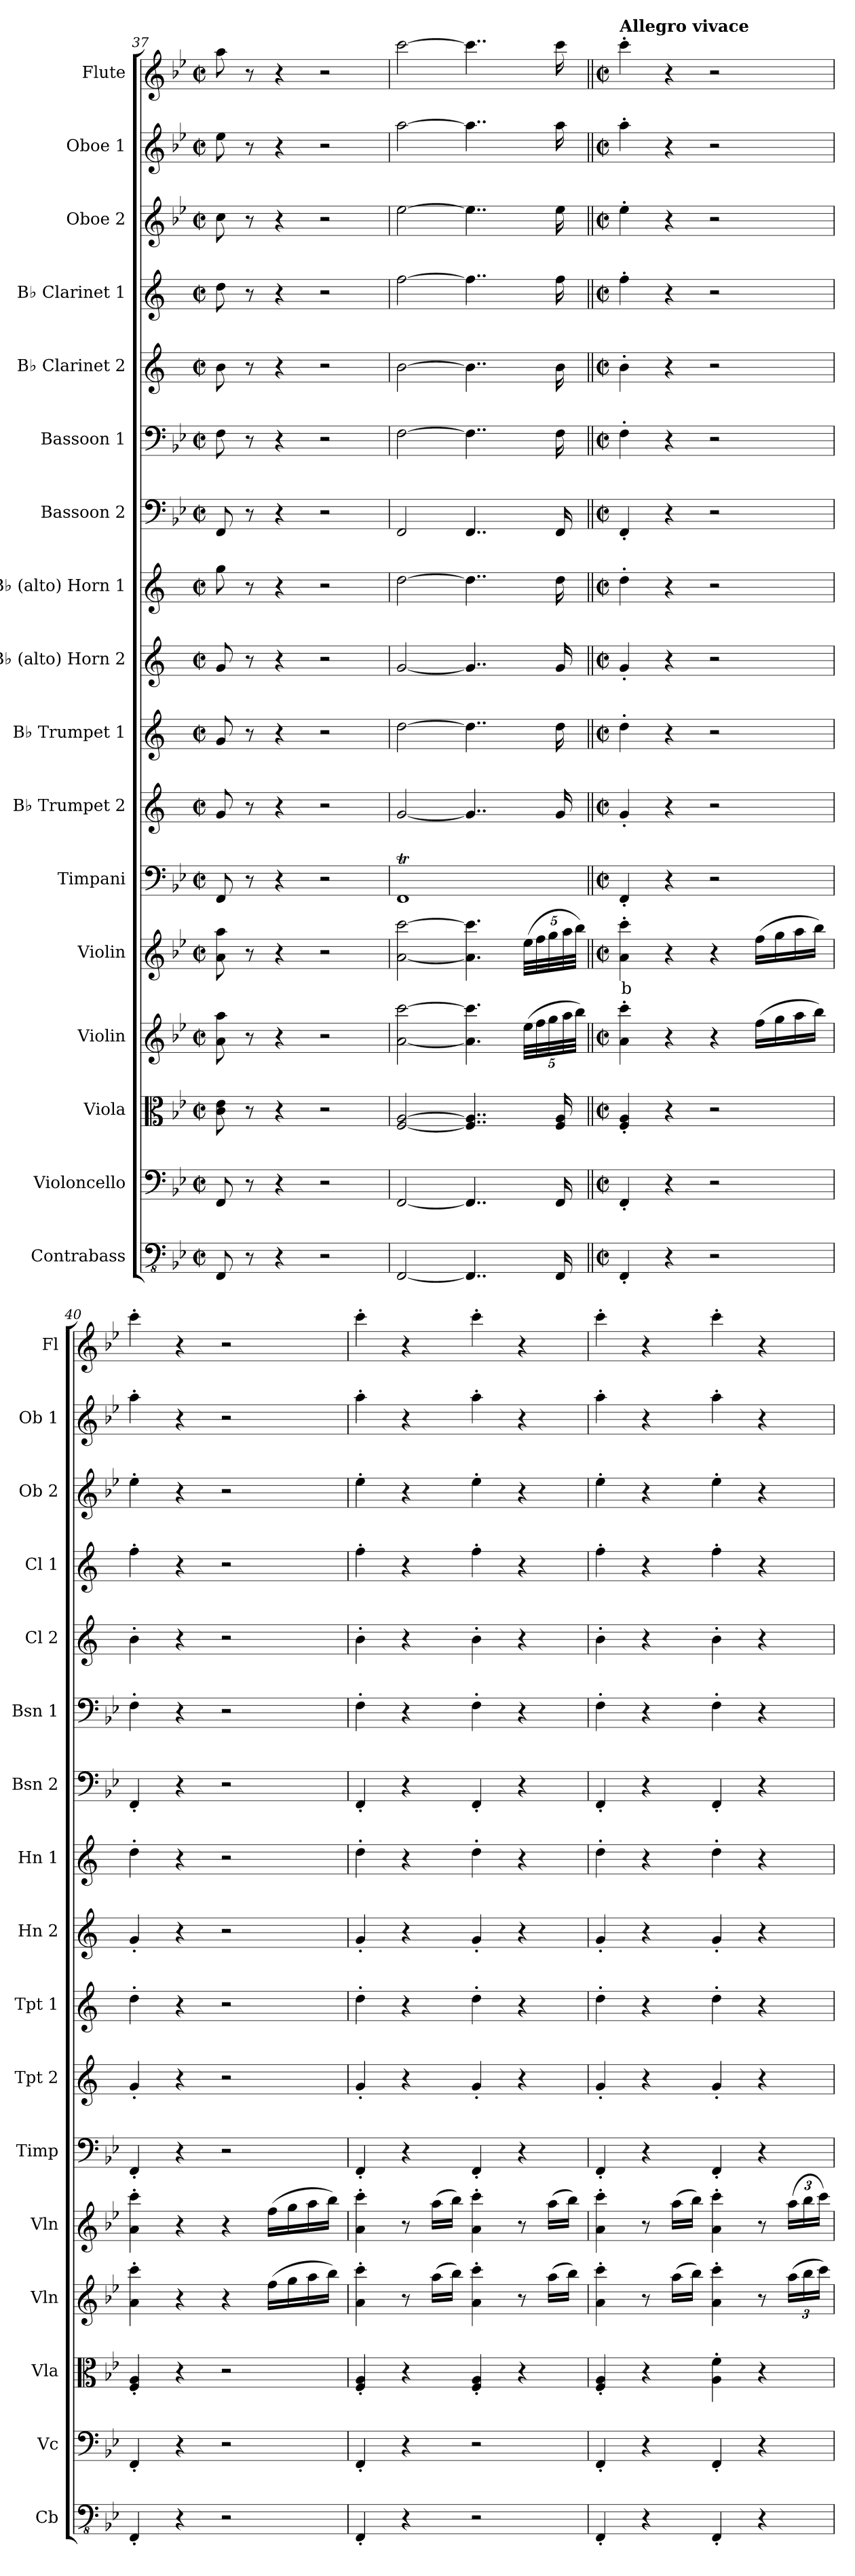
**kern	**dynam	**kern	**dynam	**kern	**dynam	**kern	**dynam	**kern	**text	**dynam	**kern	**dynam	**kern	**dynam	**kern	**dynam	**kern	**dynam	**kern	**dynam	**kern	**dynam	**kern	**dynam	**kern	**dynam	**kern	**dynam	**kern	**dynam	**kern	**dynam	**kern	**dynam
*part17	*part17	*part16	*part16	*part15	*part15	*part14	*part14	*part13	*part13	*part13	*part12	*part12	*part11	*part11	*part10	*part10	*part9	*part9	*part8	*part8	*part7	*part7	*part6	*part6	*part5	*part5	*part4	*part4	*part3	*part3	*part2	*part2	*part1	*part1
*staff17	*staff17	*staff16	*staff16	*staff15	*staff15	*staff14	*staff14	*staff13	*staff13	*staff13	*staff12	*staff12	*staff11	*staff11	*staff10	*staff10	*staff9	*staff9	*staff8	*staff8	*staff7	*staff7	*staff6	*staff6	*staff5	*staff5	*staff4	*staff4	*staff3	*staff3	*staff2	*staff2	*staff1	*staff1
*I"Contrabass	*	*I"Violoncello	*	*I"Viola	*	*I"Violin	*	*I"Violin	*	*	*I"Timpani	*	*I"B♭ Trumpet 2	*	*I"B♭ Trumpet 1	*	*I"B♭ (alto) Horn 2	*	*I"B♭ (alto) Horn 1	*	*I"Bassoon 2	*	*I"Bassoon 1	*	*I"B♭ Clarinet 2	*	*I"B♭ Clarinet 1	*	*I"Oboe 2	*	*I"Oboe 1	*	*I"Flute	*
*I'Cb	*	*I'Vc	*	*I'Vla	*	*I'Vln	*	*I'Vln	*	*	*I'Timp	*	*I'Tpt 2	*	*I'Tpt 1	*	*I'Hn 2	*	*I'Hn 1	*	*I'Bsn 2	*	*I'Bsn 1	*	*I'Cl 2	*	*I'Cl 1	*	*I'Ob 2	*	*I'Ob 1	*	*I'Fl	*
*clefFv4	*	*clefF4	*	*clefC3	*	*clefG2	*	*clefG2	*	*	*clefF4	*	*clefG2	*	*clefG2	*	*clefG2	*	*clefG2	*	*clefF4	*	*clefF4	*	*clefG2	*	*clefG2	*	*clefG2	*	*clefG2	*	*clefG2	*
*	*	*	*	*	*	*	*	*	*	*	*	*	*ITrd1c2	*	*ITrd1c2	*	*ITrd1c2	*	*ITrd1c2	*	*	*	*	*	*ITrd1c2	*	*ITrd1c2	*	*	*	*	*	*	*
*k[b-e-]	*	*k[b-e-]	*	*k[b-e-]	*	*k[b-e-]	*	*k[b-e-]	*	*	*k[b-e-]	*	*k[b-e-]	*	*k[b-e-]	*	*k[b-e-]	*	*k[b-e-]	*	*k[b-e-]	*	*k[b-e-]	*	*k[b-e-]	*	*k[b-e-]	*	*k[b-e-]	*	*k[b-e-]	*	*k[b-e-]	*
*M2/2	*	*M2/2	*	*M2/2	*	*M2/2	*	*M2/2	*	*	*M2/2	*	*M2/2	*	*M2/2	*	*M2/2	*	*M2/2	*	*M2/2	*	*M2/2	*	*M2/2	*	*M2/2	*	*M2/2	*	*M2/2	*	*M2/2	*
*met(c|)	*	*met(c|)	*	*met(c|)	*	*met(c|)	*	*met(c|)	*	*	*met(c|)	*	*met(c|)	*	*met(c|)	*	*met(c|)	*	*met(c|)	*	*met(c|)	*	*met(c|)	*	*met(c|)	*	*met(c|)	*	*met(c|)	*	*met(c|)	*	*met(c|)	*
=37	=37	=37	=37	=37	=37	=37	=37	=37	=37	=37	=37	=37	=37	=37	=37	=37	=37	=37	=37	=37	=37	=37	=37	=37	=37	=37	=37	=37	=37	=37	=37	=37	=37	=37
8FFF/	.	8FF/	.	8c\ 8e-\	.	8a\ 8aa\	.	8a\ 8aa\	.	.	8FF/	.	8f/	.	8f/	.	8f/	.	8ff\	.	8FF/	.	8F\	.	8a\	.	8cc\	.	8cc\	.	8ee-\	.	8aa\	.
8r	.	8r	.	8r	.	8r	.	8r	.	.	8r	.	8r	.	8r	.	8r	.	8r	.	8r	.	8r	.	8r	.	8r	.	8r	.	8r	.	8r	.
4r	.	4r	.	4r	.	4r	.	4r	.	.	4r	.	4r	.	4r	.	4r	.	4r	.	4r	.	4r	.	4r	.	4r	.	4r	.	4r	.	4r	.
2r	.	2r	.	2r	.	2r	.	2r	.	.	2r	.	2r	.	2r	.	2r	.	2r	.	2r	.	2r	.	2r	.	2r	.	2r	.	2r	.	2r	.
=38	=38	=38	=38	=38	=38	=38	=38	=38	=38	=38	=38	=38	=38	=38	=38	=38	=38	=38	=38	=38	=38	=38	=38	=38	=38	=38	=38	=38	=38	=38	=38	=38	=38	=38
[2FFF/	.	[2FF/	.	[2F/ [2A/	.	[2a\ [2ccc\	.	[2a\ [2ccc\	.	.	1FFT	.	[2f/	.	[2cc\	.	[2f/	.	[2cc\	.	2FF/	.	[2F\	.	[2a\	.	[2ee-\	.	[2ee-\	.	[2aa\	.	[2ccc\	.
4..FFF/]	.	4..FF/]	.	4..F/] 4..A/]	.	4.a\] 4.ccc\]	.	4.a\] 4.ccc\]	.	.	.	.	4..f/]	.	4..cc\]	.	4..f/]	.	4..cc\]	.	4..FF/	.	4..F\]	.	4..a\]	.	4..ee-\]	.	4..ee-\]	.	4..aa\]	.	4..ccc\]	.
*	*	*	*	*	*	*Xbrackettup	*	*Xbrackettup	*	*	*	*	*	*	*	*	*	*	*	*	*	*	*	*	*	*	*	*	*	*	*	*	*	*
.	.	.	.	.	.	(>40ee-\LLL	.	(>40ee-\LLL	.	.	.	.	.	.	.	.	.	.	.	.	.	.	.	.	.	.	.	.	.	.	.	.	.	.
.	.	.	.	.	.	40ff\	.	40ff\	.	.	.	.	.	.	.	.	.	.	.	.	.	.	.	.	.	.	.	.	.	.	.	.	.	.
.	.	.	.	.	.	40gg\	.	40gg\	.	.	.	.	.	.	.	.	.	.	.	.	.	.	.	.	.	.	.	.	.	.	.	.	.	.
16FFF/	.	16FF/	.	16F/ 16A/	.	.	.	.	.	.	.	.	16f/	.	16cc\	.	16f/	.	16cc\	.	16FF/	.	16F\	.	16a\	.	16ee-\	.	16ee-\	.	16aa\	.	16ccc\	.
.	.	.	.	.	.	40aa\	.	40aa\	.	.	.	.	.	.	.	.	.	.	.	.	.	.	.	.	.	.	.	.	.	.	.	.	.	.
.	.	.	.	.	.	40bb-\JJJ)	.	40bb-\JJJ)	.	.	.	.	.	.	.	.	.	.	.	.	.	.	.	.	.	.	.	.	.	.	.	.	.	.
!!LO:PB:g=z
=39||	=39||	=39||	=39||	=39||	=39||	=39||	=39||	=39||	=39||	=39||	=39||	=39||	=39||	=39||	=39||	=39||	=39||	=39||	=39||	=39||	=39||	=39||	=39||	=39||	=39||	=39||	=39||	=39||	=39||	=39||	=39||	=39||	=39||	=39||
*M2/2	*	*M2/2	*	*M2/2	*	*M2/2	*	*M2/2	*	*	*M2/2	*	*M2/2	*	*M2/2	*	*M2/2	*	*M2/2	*	*M2/2	*	*M2/2	*	*M2/2	*	*M2/2	*	*M2/2	*	*M2/2	*	*M2/2	*
*met(c|)	*	*met(c|)	*	*met(c|)	*	*met(c|)	*	*met(c|)	*	*	*met(c|)	*	*met(c|)	*	*met(c|)	*	*met(c|)	*	*met(c|)	*	*met(c|)	*	*met(c|)	*	*met(c|)	*	*met(c|)	*	*met(c|)	*	*met(c|)	*	*met(c|)	*
!	!	!	!	!	!	!	!	!	!	!	!	!	!	!	!	!	!	!	!	!	!	!	!	!	!	!	!	!	!	!	!	!	!LO:TX:a:B:t=Allegro vivace	!
!	!LO:DY:b	!	!	!	!	!	!	!	!LO:LY:b:color=#FF0000	!	!	!	!	!	!	!	!	!	!	!	!	!	!	!	!	!	!	!	!	!	!	!	!	!
!	!LO:DY:n=1:b	!	!LO:DY:b	!	!	!	!	!	!	!	!	!	!	!	!	!	!	!	!	!	!	!	!	!	!	!	!	!	!	!	!	!	!	!
!	!	!	!LO:DY:n=1:b	!	!LO:DY:b	!	!	!	!	!	!	!	!	!	!	!	!	!	!	!	!	!	!	!	!	!	!	!	!	!	!	!	!	!
!	!	!	!	!	!LO:DY:n=1:b	!	!LO:DY:b	!	!	!	!	!	!	!	!	!	!	!	!	!	!	!	!	!	!	!	!	!	!	!	!	!	!	!
!	!	!	!	!	!	!	!LO:DY:n=1:b	!	!	!LO:DY:b	!	!	!	!	!	!	!	!	!	!	!	!	!	!	!	!	!	!	!	!	!	!	!	!
!	!	!	!	!	!	!	!	!	!	!LO:DY:n=1:b	!	!LO:DY:b	!	!	!	!	!	!	!	!	!	!	!	!	!	!	!	!	!	!	!	!	!	!
!	!	!	!	!	!	!	!	!	!	!	!	!LO:DY:n=1:b	!	!LO:DY:b	!	!	!	!	!	!	!	!	!	!	!	!	!	!	!	!	!	!	!	!
!	!	!	!	!	!	!	!	!	!	!	!	!	!	!LO:DY:n=1:b	!	!LO:DY:b	!	!	!	!	!	!	!	!	!	!	!	!	!	!	!	!	!	!
!	!	!	!	!	!	!	!	!	!	!	!	!	!	!	!	!LO:DY:n=1:b	!	!LO:DY:b	!	!	!	!	!	!	!	!	!	!	!	!	!	!	!	!
!	!	!	!	!	!	!	!	!	!	!	!	!	!	!	!	!	!	!LO:DY:n=1:b	!	!LO:DY:b	!	!	!	!	!	!	!	!	!	!	!	!	!	!
!	!	!	!	!	!	!	!	!	!	!	!	!	!	!	!	!	!	!	!	!LO:DY:n=1:b	!	!LO:DY:b	!	!	!	!	!	!	!	!	!	!	!	!
!	!	!	!	!	!	!	!	!	!	!	!	!	!	!	!	!	!	!	!	!	!	!LO:DY:n=1:b	!	!LO:DY:b	!	!	!	!	!	!	!	!	!	!
!	!	!	!	!	!	!	!	!	!	!	!	!	!	!	!	!	!	!	!	!	!	!	!	!LO:DY:n=1:b	!	!LO:DY:b	!	!	!	!	!	!	!	!
!	!	!	!	!	!	!	!	!	!	!	!	!	!	!	!	!	!	!	!	!	!	!	!	!	!	!LO:DY:n=1:b	!	!LO:DY:b	!	!	!	!	!	!
!	!	!	!	!	!	!	!	!	!	!	!	!	!	!	!	!	!	!	!	!	!	!	!	!	!	!	!	!LO:DY:n=1:b	!	!LO:DY:b	!	!	!	!
!	!	!	!	!	!	!	!	!	!	!	!	!	!	!	!	!	!	!	!	!	!	!	!	!	!	!	!	!	!	!LO:DY:n=1:b	!	!LO:DY:b	!	!
!	!	!	!	!	!	!	!	!	!	!	!	!	!	!	!	!	!	!	!	!	!	!	!	!	!	!	!	!	!	!	!	!LO:DY:n=1:b	!	!LO:DY:b
!	!	!	!	!	!	!	!	!	!	!	!	!	!	!	!	!	!	!	!	!	!	!	!	!	!	!	!	!	!	!	!	!	!	!LO:DY:n=1:b
4FFF'/	ff other-dynamics	4FF'/	ff other-dynamics	4F/' 4A/'	ff other-dynamics	4a\' 4ccc\'	ff other-dynamics	4a\' 4ccc\'	b	ff other-dynamics	4FF'/	ff other-dynamics	4f'/	ff other-dynamics	4cc'\	ff other-dynamics	4f'/	ff other-dynamics	4cc'\	ff other-dynamics	4FF'/	ff other-dynamics	4F'\	ff other-dynamics	4a'\	ff other-dynamics	4ee-'\	ff other-dynamics	4ee-'\	ff other-dynamics	4aa'\	ff other-dynamics	4ccc'\	ff other-dynamics
4r	.	4r	.	4r	.	4r	.	4r	.	.	4r	.	4r	.	4r	.	4r	.	4r	.	4r	.	4r	.	4r	.	4r	.	4r	.	4r	.	4r	.
2r	.	2r	.	2r	.	4r	.	4r	.	.	2r	.	2r	.	2r	.	2r	.	2r	.	2r	.	2r	.	2r	.	2r	.	2r	.	2r	.	2r	.
.	.	.	.	.	.	(>16ff\LL	.	(>16ff\LL	.	.	.	.	.	.	.	.	.	.	.	.	.	.	.	.	.	.	.	.	.	.	.	.	.	.
.	.	.	.	.	.	16gg\	.	16gg\	.	.	.	.	.	.	.	.	.	.	.	.	.	.	.	.	.	.	.	.	.	.	.	.	.	.
.	.	.	.	.	.	16aa\	.	16aa\	.	.	.	.	.	.	.	.	.	.	.	.	.	.	.	.	.	.	.	.	.	.	.	.	.	.
.	.	.	.	.	.	16bb-\JJ)	.	16bb-\JJ)	.	.	.	.	.	.	.	.	.	.	.	.	.	.	.	.	.	.	.	.	.	.	.	.	.	.
=40	=40	=40	=40	=40	=40	=40	=40	=40	=40	=40	=40	=40	=40	=40	=40	=40	=40	=40	=40	=40	=40	=40	=40	=40	=40	=40	=40	=40	=40	=40	=40	=40	=40	=40
4FFF'/	.	4FF'/	.	4F/' 4A/'	.	4a\' 4ccc\'	.	4a\' 4ccc\'	.	.	4FF'/	.	4f'/	.	4cc'\	.	4f'/	.	4cc'\	.	4FF'/	.	4F'\	.	4a'\	.	4ee-'\	.	4ee-'\	.	4aa'\	.	4ccc'\	.
4r	.	4r	.	4r	.	4r	.	4r	.	.	4r	.	4r	.	4r	.	4r	.	4r	.	4r	.	4r	.	4r	.	4r	.	4r	.	4r	.	4r	.
2r	.	2r	.	2r	.	4r	.	4r	.	.	2r	.	2r	.	2r	.	2r	.	2r	.	2r	.	2r	.	2r	.	2r	.	2r	.	2r	.	2r	.
.	.	.	.	.	.	(>16ff\LL	.	(>16ff\LL	.	.	.	.	.	.	.	.	.	.	.	.	.	.	.	.	.	.	.	.	.	.	.	.	.	.
.	.	.	.	.	.	16gg\	.	16gg\	.	.	.	.	.	.	.	.	.	.	.	.	.	.	.	.	.	.	.	.	.	.	.	.	.	.
.	.	.	.	.	.	16aa\	.	16aa\	.	.	.	.	.	.	.	.	.	.	.	.	.	.	.	.	.	.	.	.	.	.	.	.	.	.
.	.	.	.	.	.	16bb-\JJ)	.	16bb-\JJ)	.	.	.	.	.	.	.	.	.	.	.	.	.	.	.	.	.	.	.	.	.	.	.	.	.	.
=41	=41	=41	=41	=41	=41	=41	=41	=41	=41	=41	=41	=41	=41	=41	=41	=41	=41	=41	=41	=41	=41	=41	=41	=41	=41	=41	=41	=41	=41	=41	=41	=41	=41	=41
4FFF'/	.	4FF'/	.	4F/' 4A/'	.	4a\' 4ccc\'	.	4a\' 4ccc\'	.	.	4FF'/	.	4f'/	.	4cc'\	.	4f'/	.	4cc'\	.	4FF'/	.	4F'\	.	4a'\	.	4ee-'\	.	4ee-'\	.	4aa'\	.	4ccc'\	.
4r	.	4r	.	4r	.	8r	.	8r	.	.	4r	.	4r	.	4r	.	4r	.	4r	.	4r	.	4r	.	4r	.	4r	.	4r	.	4r	.	4r	.
.	.	.	.	.	.	(>16aa\LL	.	(>16aa\LL	.	.	.	.	.	.	.	.	.	.	.	.	.	.	.	.	.	.	.	.	.	.	.	.	.	.
.	.	.	.	.	.	16bb-\JJ)	.	16bb-\JJ)	.	.	.	.	.	.	.	.	.	.	.	.	.	.	.	.	.	.	.	.	.	.	.	.	.	.
2r	.	2r	.	4F/' 4A/'	.	4a\' 4ccc\'	.	4a\' 4ccc\'	.	.	4FF'/	.	4f'/	.	4cc'\	.	4f'/	.	4cc'\	.	4FF'/	.	4F'\	.	4a'\	.	4ee-'\	.	4ee-'\	.	4aa'\	.	4ccc'\	.
.	.	.	.	4r	.	8r	.	8r	.	.	4r	.	4r	.	4r	.	4r	.	4r	.	4r	.	4r	.	4r	.	4r	.	4r	.	4r	.	4r	.
.	.	.	.	.	.	(>16aa\LL	.	(>16aa\LL	.	.	.	.	.	.	.	.	.	.	.	.	.	.	.	.	.	.	.	.	.	.	.	.	.	.
.	.	.	.	.	.	16bb-\JJ)	.	16bb-\JJ)	.	.	.	.	.	.	.	.	.	.	.	.	.	.	.	.	.	.	.	.	.	.	.	.	.	.
=42	=42	=42	=42	=42	=42	=42	=42	=42	=42	=42	=42	=42	=42	=42	=42	=42	=42	=42	=42	=42	=42	=42	=42	=42	=42	=42	=42	=42	=42	=42	=42	=42	=42	=42
4FFF'/	.	4FF'/	.	4F/' 4A/'	.	4a\' 4ccc\'	.	4a\' 4ccc\'	.	.	4FF'/	.	4f'/	.	4cc'\	.	4f'/	.	4cc'\	.	4FF'/	.	4F'\	.	4a'\	.	4ee-'\	.	4ee-'\	.	4aa'\	.	4ccc'\	.
4r	.	4r	.	4r	.	8r	.	8r	.	.	4r	.	4r	.	4r	.	4r	.	4r	.	4r	.	4r	.	4r	.	4r	.	4r	.	4r	.	4r	.
.	.	.	.	.	.	(>16aa\LL	.	(>16aa\LL	.	.	.	.	.	.	.	.	.	.	.	.	.	.	.	.	.	.	.	.	.	.	.	.	.	.
.	.	.	.	.	.	16bb-\JJ)	.	16bb-\JJ)	.	.	.	.	.	.	.	.	.	.	.	.	.	.	.	.	.	.	.	.	.	.	.	.	.	.
4FFF'/	.	4FF'/	.	4A\' 4f\'	.	4a\' 4ccc\'	.	4a\' 4ccc\'	.	.	4FF'/	.	4f'/	.	4cc'\	.	4f'/	.	4cc'\	.	4FF'/	.	4F'\	.	4a'\	.	4ee-'\	.	4ee-'\	.	4aa'\	.	4ccc'\	.
4r	.	4r	.	4r	.	8r	.	8r	.	.	4r	.	4r	.	4r	.	4r	.	4r	.	4r	.	4r	.	4r	.	4r	.	4r	.	4r	.	4r	.
.	.	.	.	.	.	(>24aa\LL	.	(>24aa\LL	.	.	.	.	.	.	.	.	.	.	.	.	.	.	.	.	.	.	.	.	.	.	.	.	.	.
.	.	.	.	.	.	24bb-\	.	24bb-\	.	.	.	.	.	.	.	.	.	.	.	.	.	.	.	.	.	.	.	.	.	.	.	.	.	.
.	.	.	.	.	.	24ccc\JJ)	.	24ccc\JJ)	.	.	.	.	.	.	.	.	.	.	.	.	.	.	.	.	.	.	.	.	.	.	.	.	.	.
=	=	=	=	=	=	=	=	=	=	=	=	=	=	=	=	=	=	=	=	=	=	=	=	=	=	=	=	=	=	=	=	=	=	=
*-	*-	*-	*-	*-	*-	*-	*-	*-	*-	*-	*-	*-	*-	*-	*-	*-	*-	*-	*-	*-	*-	*-	*-	*-	*-	*-	*-	*-	*-	*-	*-	*-	*-	*-
